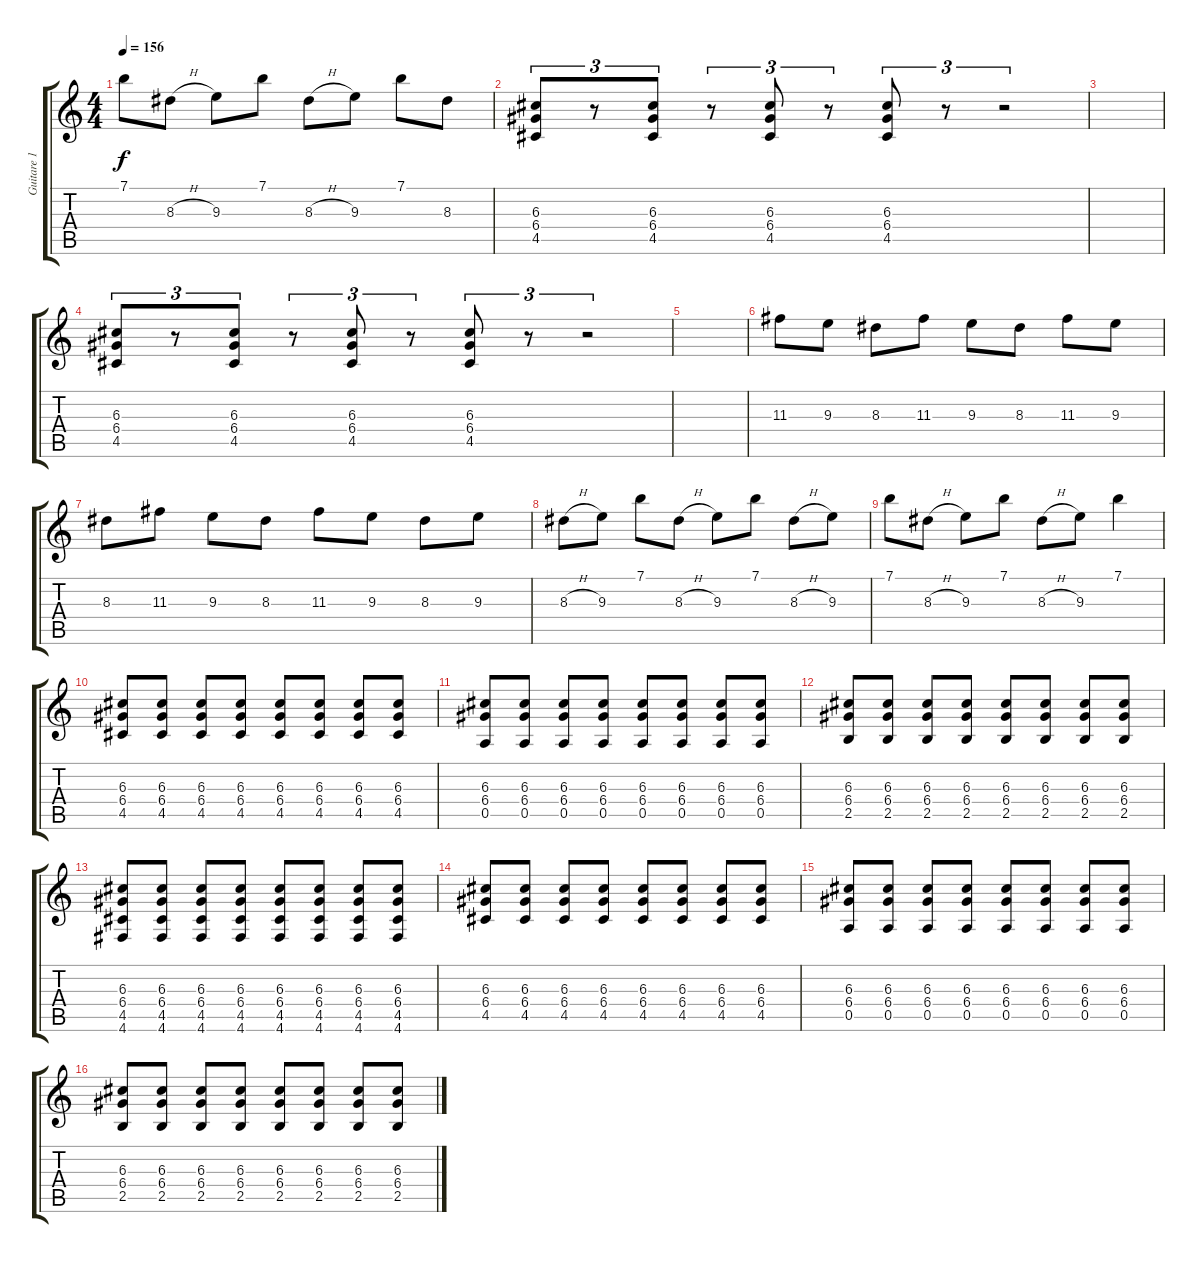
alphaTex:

\track ("Guitare 1" "Guitare 1") {instrument distortionguitar}
\staff {score tabs}
\tuning (E4 B3 G3 D3 A2 D2) {hide}
\ts (4 4)
\tempo 156
\clef g2
\ks c
7.1.8{dy f} 8.3{h}.8 9.3.8 7.1.8 8.3{h}.8 9.3.8 7.1.8 8.3.8 |
(6.3 6.4 4.5).8{tu (3 2) volume 8 instrument distortionguitar} r.8{tu (3 2)} (6.3 6.4 4.5).8{tu (3 2)} r.8{tu (3 2)} (6.3 6.4 4.5).8{tu (3 2)} r.8{tu (3 2)} (6.3 6.4 4.5).8{tu (3 2)} r.8{tu (3 2)} r.2{tu (3 2)} |
|
(6.3 6.4 4.5).8{tu (3 2) volume 8 instrument distortionguitar} r.8{tu (3 2)} (6.3 6.4 4.5).8{tu (3 2)} r.8{tu (3 2)} (6.3 6.4 4.5).8{tu (3 2)} r.8{tu (3 2)} (6.3 6.4 4.5).8{tu (3 2)} r.8{tu (3 2)} r.2{tu (3 2)} |
|
11.3.8{volume 8 instrument electricguitarmuted} 9.3.8 8.3.8 11.3.8 9.3.8 8.3.8 11.3.8 9.3.8 |
8.3.8 11.3.8 9.3.8 8.3.8 11.3.8 9.3.8 8.3.8 9.3.8 |
8.3{h}.8{volume 11 instrument distortionguitar} 9.3.8 7.1.8 8.3{h}.8 9.3.8 7.1.8 8.3{h}.8 9.3.8 |
7.1.8 8.3{h}.8 9.3.8 7.1.8 8.3{h}.8 9.3.8 7.1.4 |
(6.3 6.4 4.5).8 (6.3 6.4 4.5).8 (6.3 6.4 4.5).8 (6.3 6.4 4.5).8 (6.3 6.4 4.5).8 (6.3 6.4 4.5).8 (6.3 6.4 4.5).8 (6.3 6.4 4.5).8 |
(6.3 6.4 0.5).8 (6.3 6.4 0.5).8 (6.3 6.4 0.5).8 (6.3 6.4 0.5).8 (6.3 6.4 0.5).8 (6.3 6.4 0.5).8 (6.3 6.4 0.5).8 (6.3 6.4 0.5).8 |
(6.3 6.4 2.5).8 (6.3 6.4 2.5).8 (6.3 6.4 2.5).8 (6.3 6.4 2.5).8 (6.3 6.4 2.5).8 (6.3 6.4 2.5).8 (6.3 6.4 2.5).8 (6.3 6.4 2.5).8 |
(6.3 6.4 4.5 4.6).8 (6.3 6.4 4.5 4.6).8 (6.3 6.4 4.5 4.6).8 (6.3 6.4 4.5 4.6).8 (6.3 6.4 4.5 4.6).8 (6.3 6.4 4.5 4.6).8 (6.3 6.4 4.5 4.6).8 (6.3 6.4 4.5 4.6).8 |
(6.3 6.4 4.5).8 (6.3 6.4 4.5).8 (6.3 6.4 4.5).8 (6.3 6.4 4.5).8 (6.3 6.4 4.5).8 (6.3 6.4 4.5).8 (6.3 6.4 4.5).8 (6.3 6.4 4.5).8 |
(6.3 6.4 0.5).8 (6.3 6.4 0.5).8 (6.3 6.4 0.5).8 (6.3 6.4 0.5).8 (6.3 6.4 0.5).8 (6.3 6.4 0.5).8 (6.3 6.4 0.5).8 (6.3 6.4 0.5).8 |
(6.3 6.4 2.5).8 (6.3 6.4 2.5).8 (6.3 6.4 2.5).8 (6.3 6.4 2.5).8 (6.3 6.4 2.5).8 (6.3 6.4 2.5).8 (6.3 6.4 2.5).8 (6.3 6.4 2.5).8
